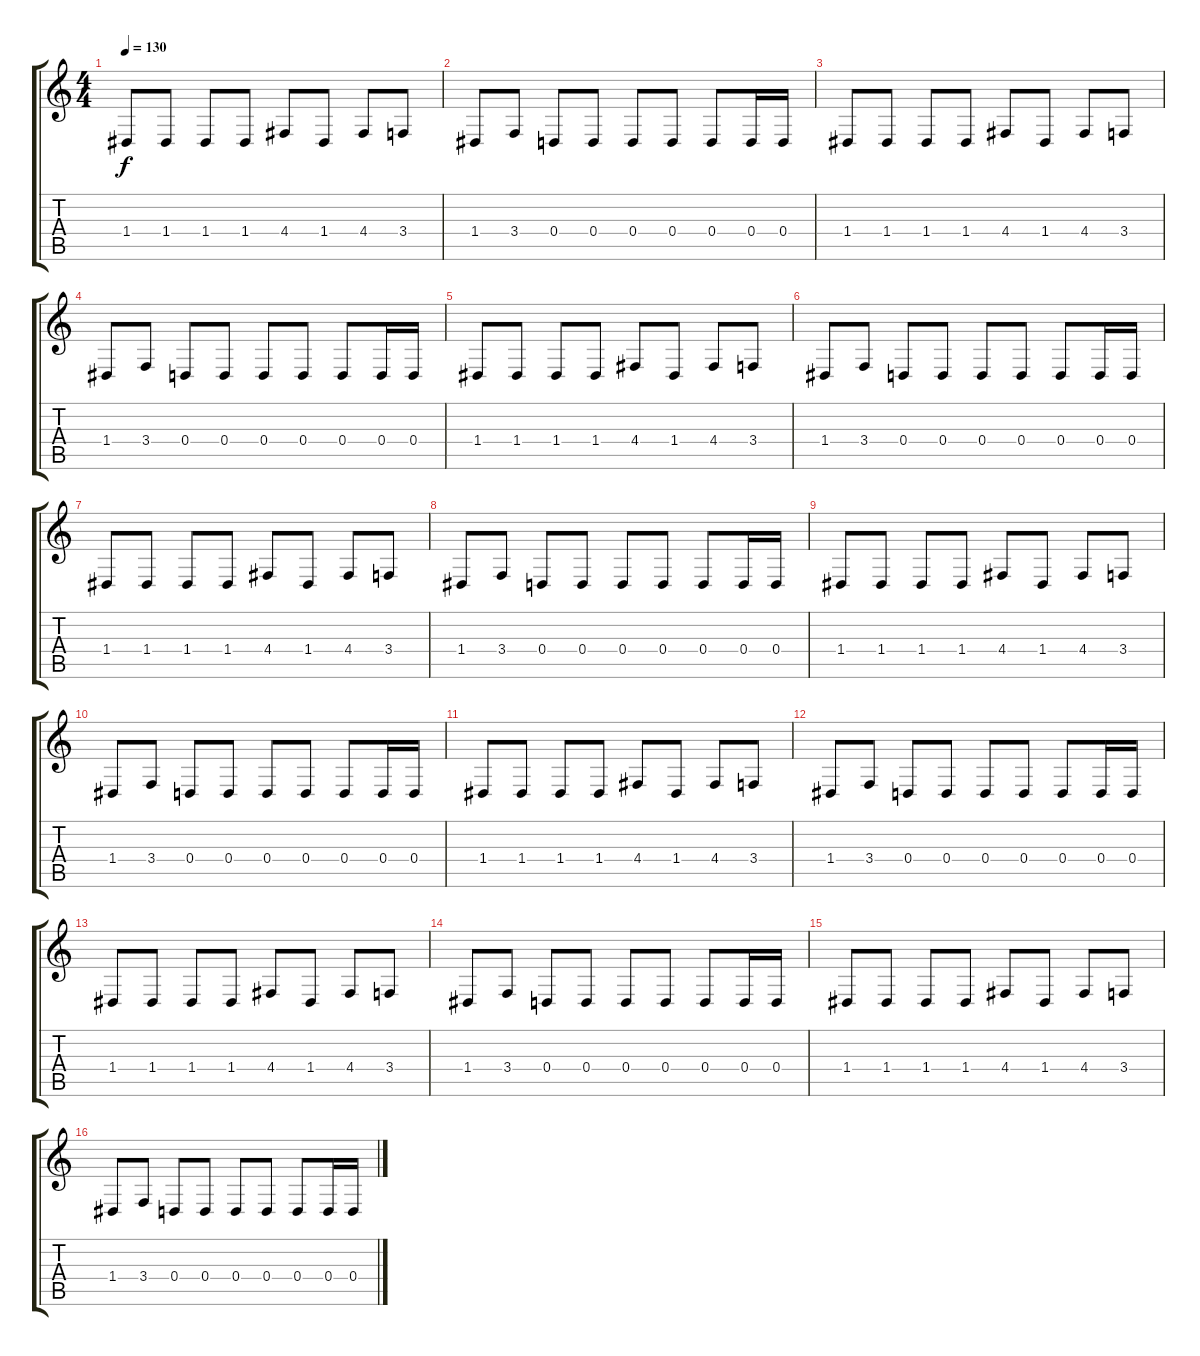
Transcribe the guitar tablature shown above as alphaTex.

\track "" {instrument harpsichord}
\staff {score tabs}
\tuning (E4 B3 G3 D3 A2 E2) {hide}
\ts (4 4)
\tempo 130
\clef g2
\ks c
1.4.8{dy f} 1.4.8 1.4.8 1.4.8 4.4.8 1.4.8 4.4.8 3.4.8 |
1.4.8 3.4.8 0.4.8 0.4.8 0.4.8 0.4.8 0.4.8 0.4.16 0.4.16 |
1.4.8 1.4.8 1.4.8 1.4.8 4.4.8 1.4.8 4.4.8 3.4.8 |
1.4.8 3.4.8 0.4.8 0.4.8 0.4.8 0.4.8 0.4.8 0.4.16 0.4.16 |
1.4.8 1.4.8 1.4.8 1.4.8 4.4.8 1.4.8 4.4.8 3.4.8 |
1.4.8 3.4.8 0.4.8 0.4.8 0.4.8 0.4.8 0.4.8 0.4.16 0.4.16 |
1.4.8 1.4.8 1.4.8 1.4.8 4.4.8 1.4.8 4.4.8 3.4.8 |
1.4.8 3.4.8 0.4.8 0.4.8 0.4.8 0.4.8 0.4.8 0.4.16 0.4.16 |
1.4.8 1.4.8 1.4.8 1.4.8 4.4.8 1.4.8 4.4.8 3.4.8 |
1.4.8 3.4.8 0.4.8 0.4.8 0.4.8 0.4.8 0.4.8 0.4.16 0.4.16 |
1.4.8 1.4.8 1.4.8 1.4.8 4.4.8 1.4.8 4.4.8 3.4.8 |
1.4.8 3.4.8 0.4.8 0.4.8 0.4.8 0.4.8 0.4.8 0.4.16 0.4.16 |
1.4.8 1.4.8 1.4.8 1.4.8 4.4.8 1.4.8 4.4.8 3.4.8 |
1.4.8 3.4.8 0.4.8 0.4.8 0.4.8 0.4.8 0.4.8 0.4.16 0.4.16 |
1.4.8 1.4.8 1.4.8 1.4.8 4.4.8 1.4.8 4.4.8 3.4.8 |
1.4.8 3.4.8 0.4.8 0.4.8 0.4.8 0.4.8 0.4.8 0.4.16 0.4.16
